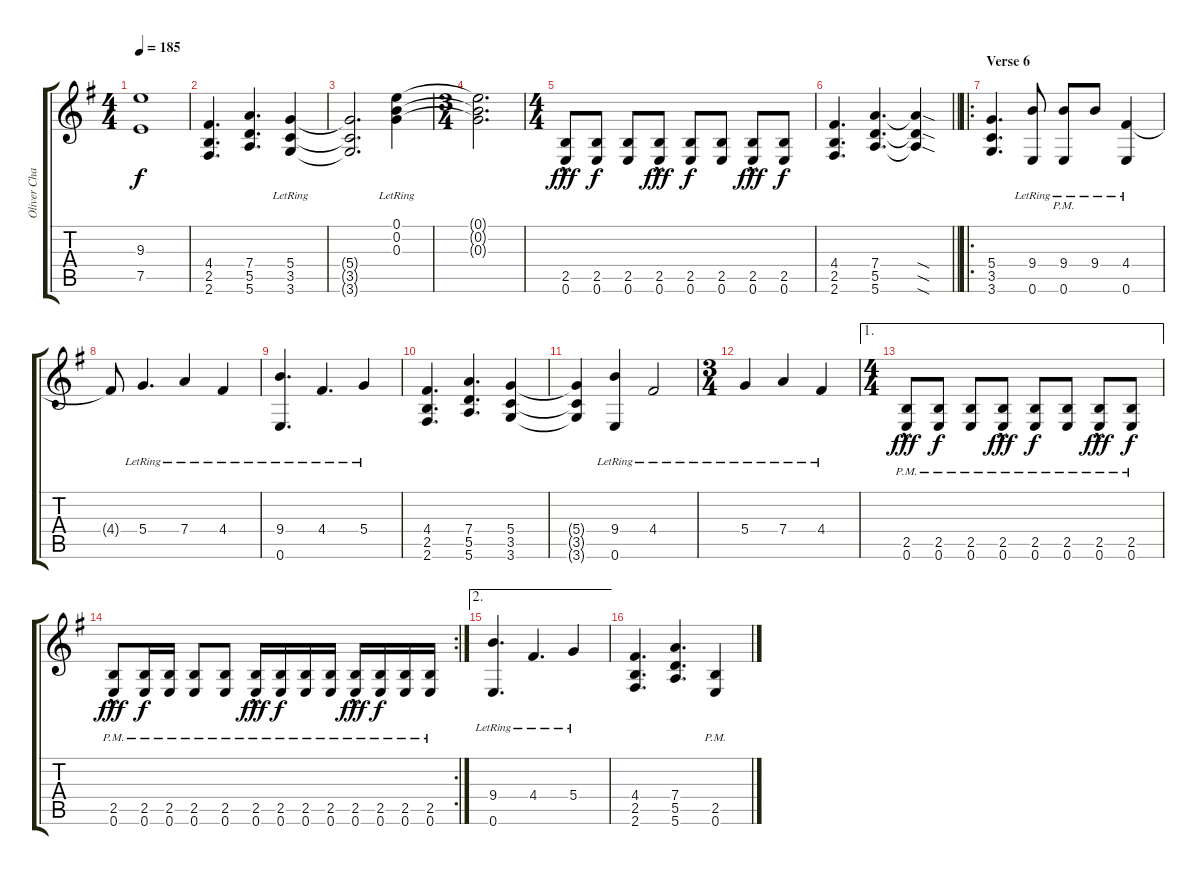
\track ("Oliver Chapoy" "Oliver Cha") {instrument distortionguitar}
\staff {score tabs}
\tuning (E4 B3 G3 D3 A2 E2) {hide}
\ts (4 4)
\tempo 185
\clef g2
\ks g
(9.3{t} 7.5{t}).1{dy f} |
(4.4 2.5 2.6).4{d} (7.4 5.5 5.6).4{d} (5.4{lr} 3.5{lr} 3.6{lr}).4 |
(5.4{t} 3.5{t} 3.6{t}).2{d} (0.1{lr} 0.2{lr} 0.3{lr}).4 |
\ts (3 4)
(0.1{t} 0.2{t} 0.3{t}).2{d} |
\ts (4 4)
(2.5{hac} 0.6{hac}).8{dy fff} (2.5 0.6).8{dy f} (2.5 0.6).8 (2.5{hac} 0.6{hac}).8{dy fff} (2.5 0.6).8{dy f} (2.5 0.6).8 (2.5{hac} 0.6{hac}).8{dy fff} (2.5 0.6).8{dy f} |
\barLineRight lightlight
(4.4 2.5 2.6).4{d} (7.4 5.5 5.6).4{d} (7.4{sod t} 5.5{sod t} 5.6{sod t}).4 |
\ro
\section ("" "Verse 6")
(5.4 3.5 3.6).4{d} (9.4{lr} 0.6{lr}).8 (9.4{pm lr} 0.6{pm lr}).8 9.4{lr}.8 (4.4{lr} 0.6{lr}).4 |
4.4{t}.8 5.4{lr}.4{d} 7.4{lr}.4 4.4{lr}.4 |
(9.4{lr} 0.6{lr}).4{d} 4.4{lr}.4{d} 5.4{lr}.4 |
(4.4 2.5 2.6).4{d} (7.4 5.5 5.6).4{d} (5.4 3.5 3.6).4 |
(5.4{t} 3.5{t} 3.6{t}).4 (9.4{lr} 0.6{lr}).4 4.4{lr}.2 |
\ts (3 4)
5.4{lr}.4 7.4{lr}.4 4.4{lr}.4 |
\ae 1
\ts (4 4)
(2.5{hac pm} 0.6{hac pm}).8{dy fff} (2.5{pm} 0.6{pm}).8{dy f} (2.5{pm} 0.6{pm}).8 (2.5{hac pm} 0.6{hac pm}).8{dy fff} (2.5{pm} 0.6{pm}).8{dy f} (2.5{pm} 0.6{pm}).8 (2.5{hac pm} 0.6{hac pm}).8{dy fff} (2.5{pm} 0.6{pm}).8{dy f} |
\rc 2
(2.5{hac pm} 0.6{hac pm}).8{dy fff} (2.5{pm} 0.6{pm}).16{dy f} (2.5{pm} 0.6{pm}).16 (2.5{pm} 0.6{pm}).8 (2.5{pm} 0.6{pm}).8 (2.5{hac pm} 0.6{hac pm}).16{dy fff} (2.5{pm} 0.6{pm}).16{dy f} (2.5{pm} 0.6{pm}).16 (2.5{pm} 0.6{pm}).16 (2.5{hac pm} 0.6{hac pm}).16{dy fff} (2.5{pm} 0.6{pm}).16{dy f} (2.5{pm} 0.6{pm}).16 (2.5{pm} 0.6{pm}).16 |
\ae 2
(9.4{lr} 0.6{lr}).4{d} 4.4{lr}.4{d} 5.4{lr}.4 |
(4.4 2.5 2.6).4{d} (7.4 5.5 5.6).4{d} (2.5{pm} 0.6{pm}).4
